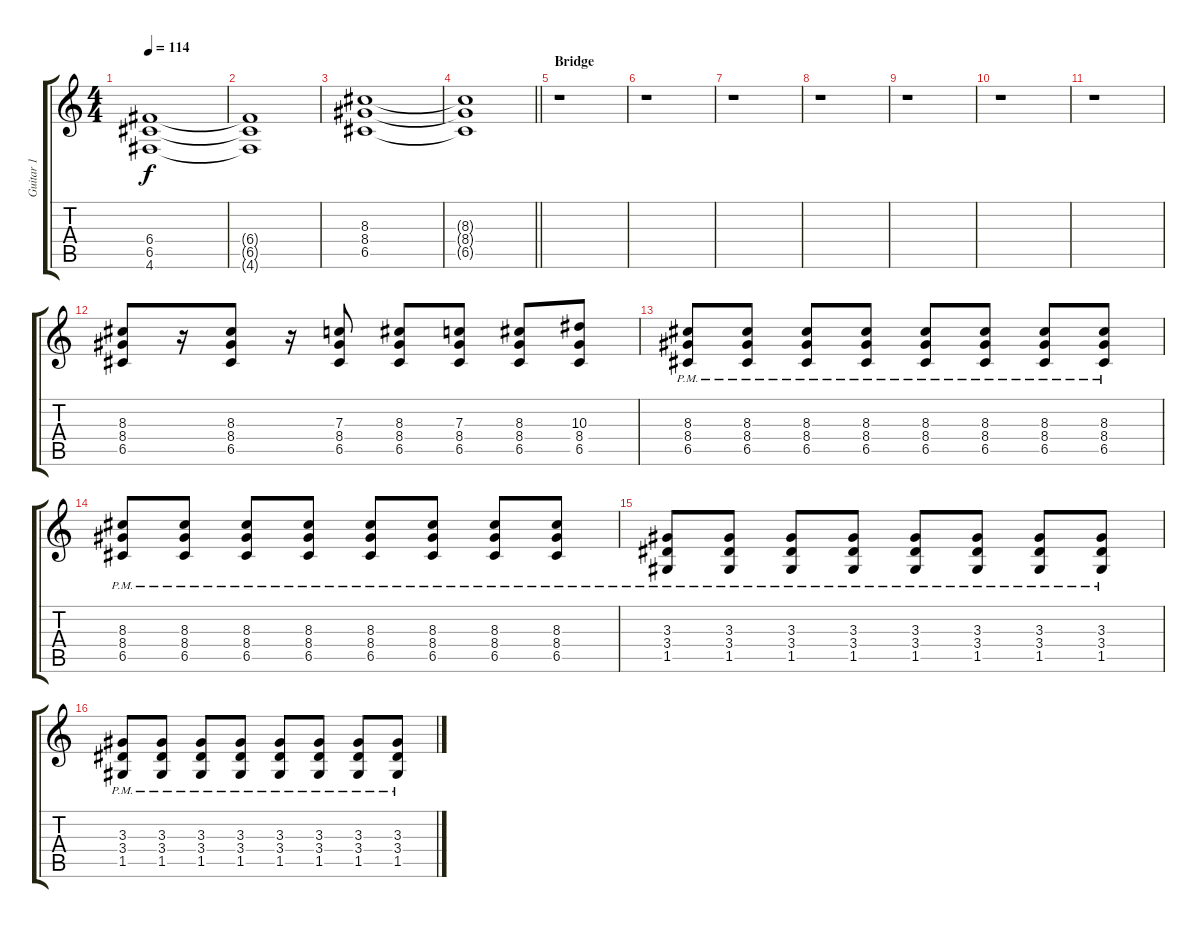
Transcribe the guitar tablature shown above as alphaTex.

\track ("Guitar 1" "Guitar 1") {instrument distortionguitar}
\staff {score tabs}
\tuning (D4 A3 F3 C3 G2 D2) {hide}
\ts (4 4)
\tempo 114
\clef g2
\ks c
(6.4 6.5 4.6).1{dy f} |
(6.4{t} 6.5{t} 4.6{t}).1 |
(8.3 8.4 6.5).1 |
\barLineRight lightlight
(8.3{t} 8.4{t} 6.5{t}).1 |
\section ("" "Bridge")
r.1 |
r.1 |
r.1 |
r.1 |
r.1 |
r.1 |
r.1 |
(8.3 8.4 6.5).8 r.16 (8.3 8.4 6.5).8 r.16 (7.3 8.4 6.5).8 (8.3 8.4 6.5).8 (7.3 8.4 6.5).8 (8.3 8.4 6.5).8 (10.3 8.4 6.5).8 |
(8.3{pm} 8.4{pm} 6.5{pm}).8 (8.3{pm} 8.4{pm} 6.5{pm}).8 (8.3{pm} 8.4{pm} 6.5{pm}).8 (8.3{pm} 8.4{pm} 6.5{pm}).8 (8.3{pm} 8.4{pm} 6.5{pm}).8 (8.3{pm} 8.4{pm} 6.5{pm}).8 (8.3{pm} 8.4{pm} 6.5{pm}).8 (8.3{pm} 8.4{pm} 6.5{pm}).8 |
(8.3{pm} 8.4{pm} 6.5{pm}).8 (8.3{pm} 8.4{pm} 6.5{pm}).8 (8.3{pm} 8.4{pm} 6.5{pm}).8 (8.3{pm} 8.4{pm} 6.5{pm}).8 (8.3{pm} 8.4{pm} 6.5{pm}).8 (8.3{pm} 8.4{pm} 6.5{pm}).8 (8.3{pm} 8.4{pm} 6.5{pm}).8 (8.3{pm} 8.4{pm} 6.5{pm}).8 |
(3.3{pm} 3.4{pm} 1.5{pm}).8 (3.3{pm} 3.4{pm} 1.5{pm}).8 (3.3{pm} 3.4{pm} 1.5{pm}).8 (3.3{pm} 3.4{pm} 1.5{pm}).8 (3.3{pm} 3.4{pm} 1.5{pm}).8 (3.3{pm} 3.4{pm} 1.5{pm}).8 (3.3{pm} 3.4{pm} 1.5{pm}).8 (3.3{pm} 3.4{pm} 1.5{pm}).8 |
(3.3{pm} 3.4{pm} 1.5{pm}).8 (3.3{pm} 3.4{pm} 1.5{pm}).8 (3.3{pm} 3.4{pm} 1.5{pm}).8 (3.3{pm} 3.4{pm} 1.5{pm}).8 (3.3{pm} 3.4{pm} 1.5{pm}).8 (3.3{pm} 3.4{pm} 1.5{pm}).8 (3.3{pm} 3.4{pm} 1.5{pm}).8 (3.3{pm} 3.4{pm} 1.5{pm}).8
